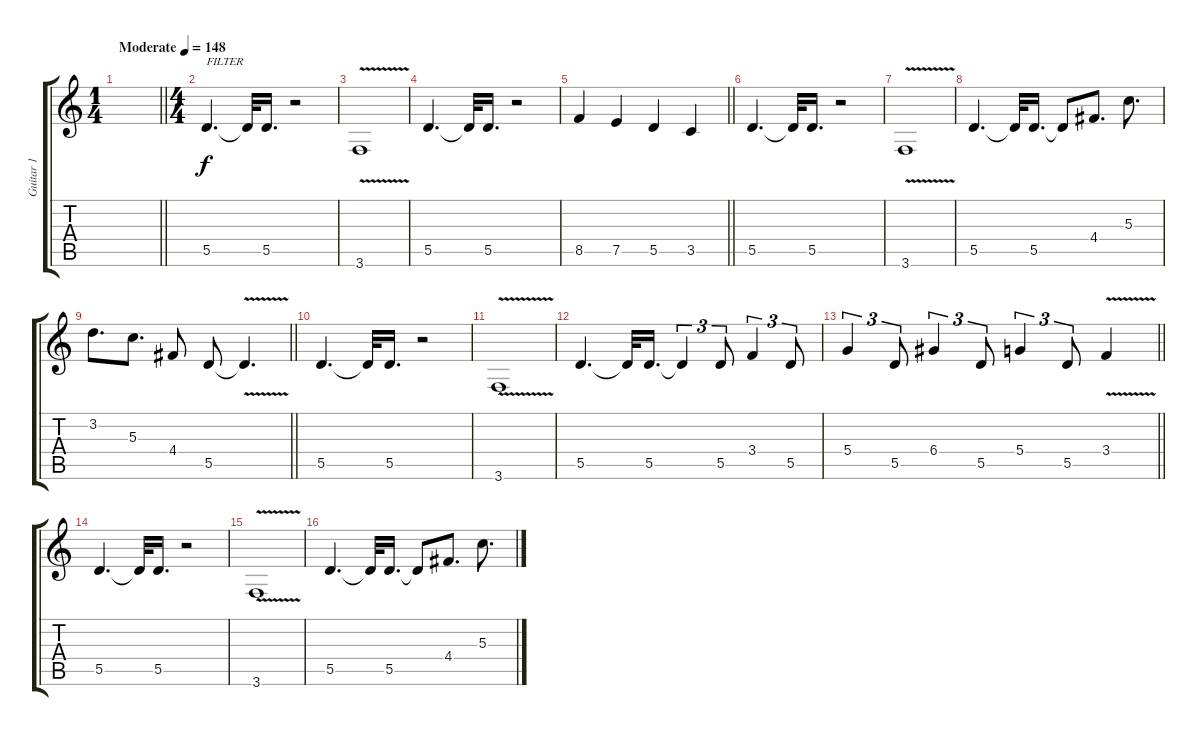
\track ("Guitar 1" "Guitar 1") {instrument overdrivenguitar}
\staff {score tabs}
\tuning (E4 B3 G3 D3 A2 D2) {hide}
\ts (1 4)
\tempo (148 "Moderate")
\clef g2
\barLineRight lightlight
\ks c
|
\ts (4 4)
5.5.4{d txt "FILTER" volume 8 instrument lead1square} 5.5{t}.32 5.5.16{d} r.2 |
3.6{v}.1 |
5.5.4{d} 5.5{t}.32 5.5.16{d} r.2 |
\barLineRight lightlight
8.5.4 7.5.4 5.5.4 3.5.4 |
5.5.4{d} 5.5{t}.32 5.5.16{d} r.2 |
3.6{v}.1 |
5.5.4{d} 5.5{t}.32 5.5.16{d} 5.5{t}.8 4.4.8{d} 5.3.8{d} |
\barLineRight lightlight
3.2.8{d} 5.3.8{d} 4.4.8 5.5.8 5.5{v t}.4{d} |
5.5.4{d} 5.5{t}.32 5.5.16{d} r.2 |
3.6{v}.1 |
5.5.4{d} 5.5{t}.32 5.5.16{d} 5.5{t}.4{tu (3 2)} 5.5.8{tu (3 2)} 3.4.4{tu (3 2)} 5.5.8{tu (3 2)} |
\barLineRight lightlight
5.4.4{tu (3 2)} 5.5.8{tu (3 2)} 6.4.4{tu (3 2)} 5.5.8{tu (3 2)} 5.4.4{tu (3 2)} 5.5.8{tu (3 2)} 3.4{v}.4 |
5.5.4{d} 5.5{t}.32 5.5.16{d} r.2 |
3.6{v}.1 |
5.5.4{d} 5.5{t}.32 5.5.16{d} 5.5{t}.8 4.4.8{d} 5.3.8{d}
